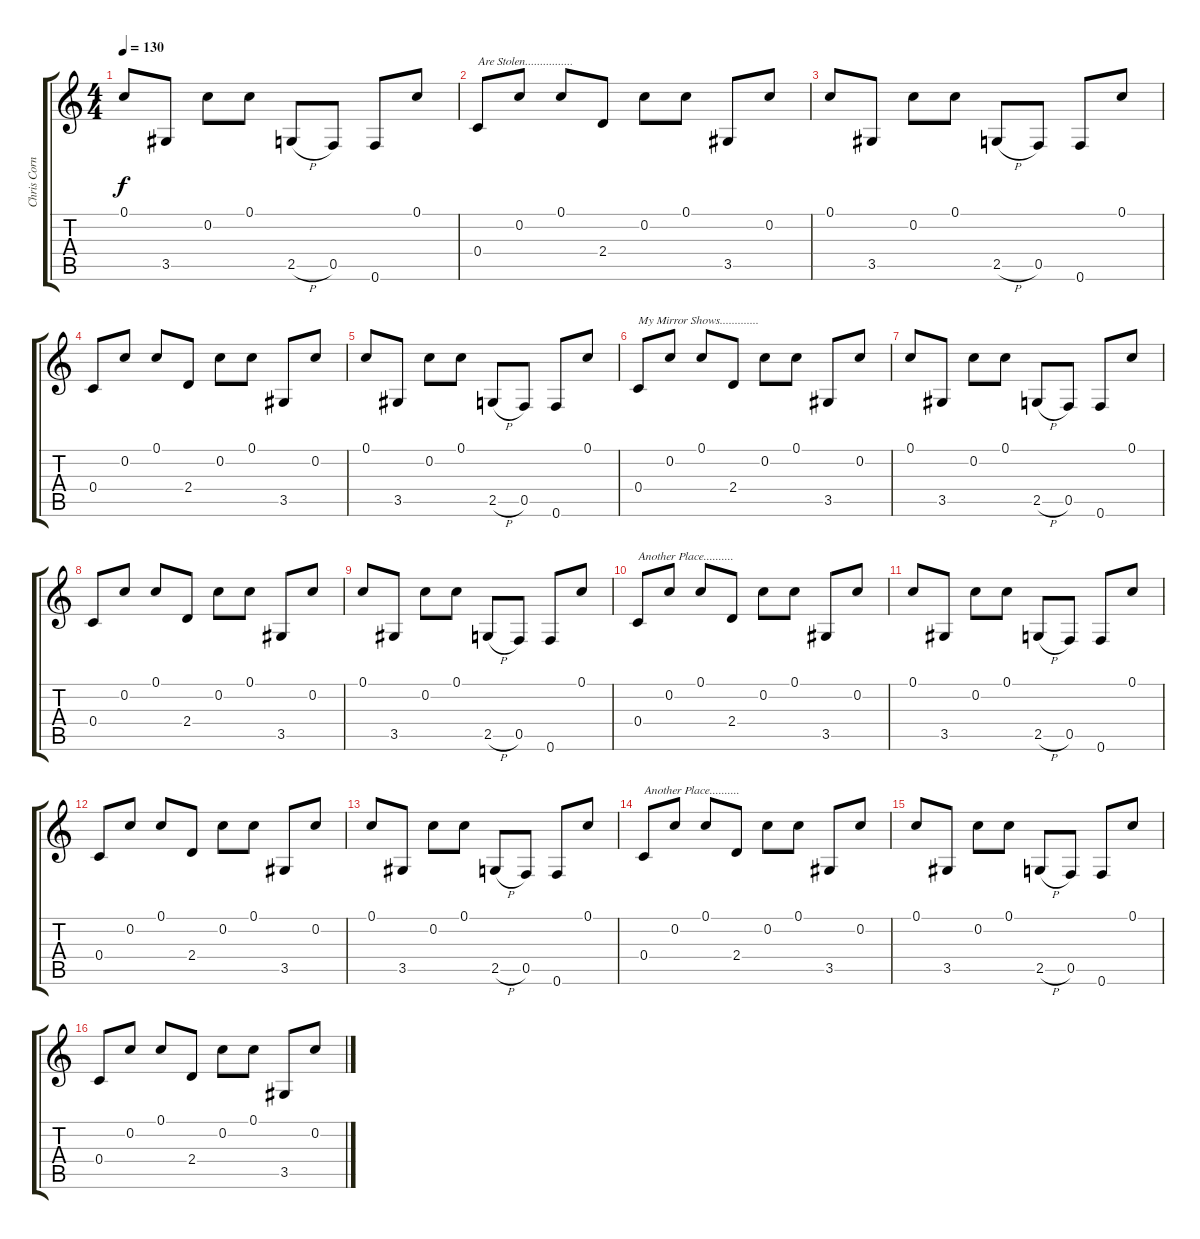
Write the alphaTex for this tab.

\track ("Chris Cornell" "Chris Corn") {instrument acousticguitarnylon}
\staff {score tabs}
\tuning (C4 C4 C3 C3 F2 F2) {hide}
\ts (4 4)
\tempo 130
\clef g2
\ks c
0.1.8{dy f} 3.5.8 0.2.8 0.1.8 2.5{h}.8 0.5.8 0.6.8 0.1.8 |
0.4.8{txt "Are Stolen................"} 0.2.8 0.1.8 2.4.8 0.2.8 0.1.8 3.5.8 0.2.8 |
0.1.8 3.5.8 0.2.8 0.1.8 2.5{h}.8 0.5.8 0.6.8 0.1.8 |
0.4.8 0.2.8 0.1.8 2.4.8 0.2.8 0.1.8 3.5.8 0.2.8 |
0.1.8 3.5.8 0.2.8 0.1.8 2.5{h}.8 0.5.8 0.6.8 0.1.8 |
0.4.8{txt "My Mirror Shows............."} 0.2.8 0.1.8 2.4.8 0.2.8 0.1.8 3.5.8 0.2.8 |
0.1.8 3.5.8 0.2.8 0.1.8 2.5{h}.8 0.5.8 0.6.8 0.1.8 |
0.4.8 0.2.8 0.1.8 2.4.8 0.2.8 0.1.8 3.5.8 0.2.8 |
0.1.8 3.5.8 0.2.8 0.1.8 2.5{h}.8 0.5.8 0.6.8 0.1.8 |
0.4.8{txt "Another Place.........."} 0.2.8 0.1.8 2.4.8 0.2.8 0.1.8 3.5.8 0.2.8 |
0.1.8 3.5.8 0.2.8 0.1.8 2.5{h}.8 0.5.8 0.6.8 0.1.8 |
0.4.8 0.2.8 0.1.8 2.4.8 0.2.8 0.1.8 3.5.8 0.2.8 |
0.1.8 3.5.8 0.2.8 0.1.8 2.5{h}.8 0.5.8 0.6.8 0.1.8 |
0.4.8{txt "Another Place.........."} 0.2.8 0.1.8 2.4.8 0.2.8 0.1.8 3.5.8 0.2.8 |
0.1.8 3.5.8 0.2.8 0.1.8 2.5{h}.8 0.5.8 0.6.8 0.1.8 |
0.4.8 0.2.8 0.1.8 2.4.8 0.2.8 0.1.8 3.5.8 0.2.8
